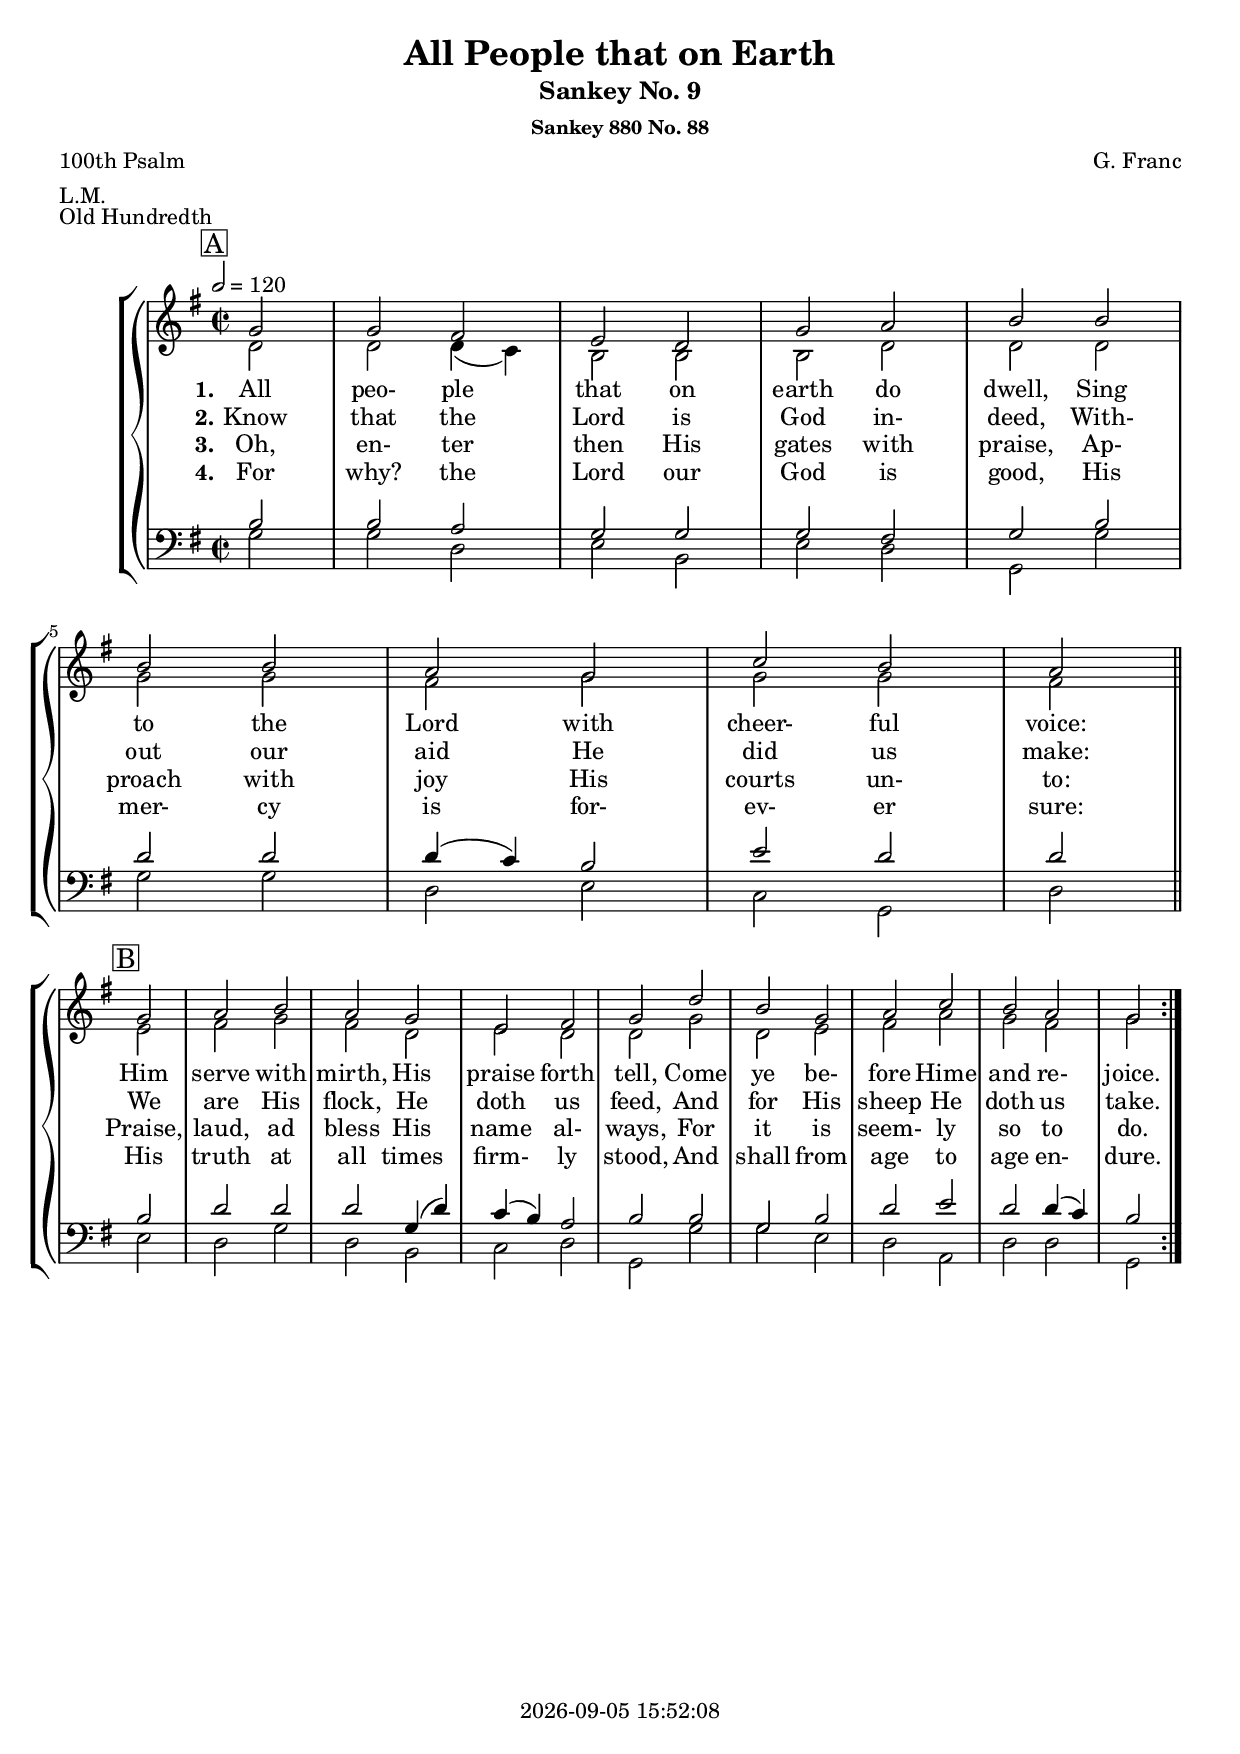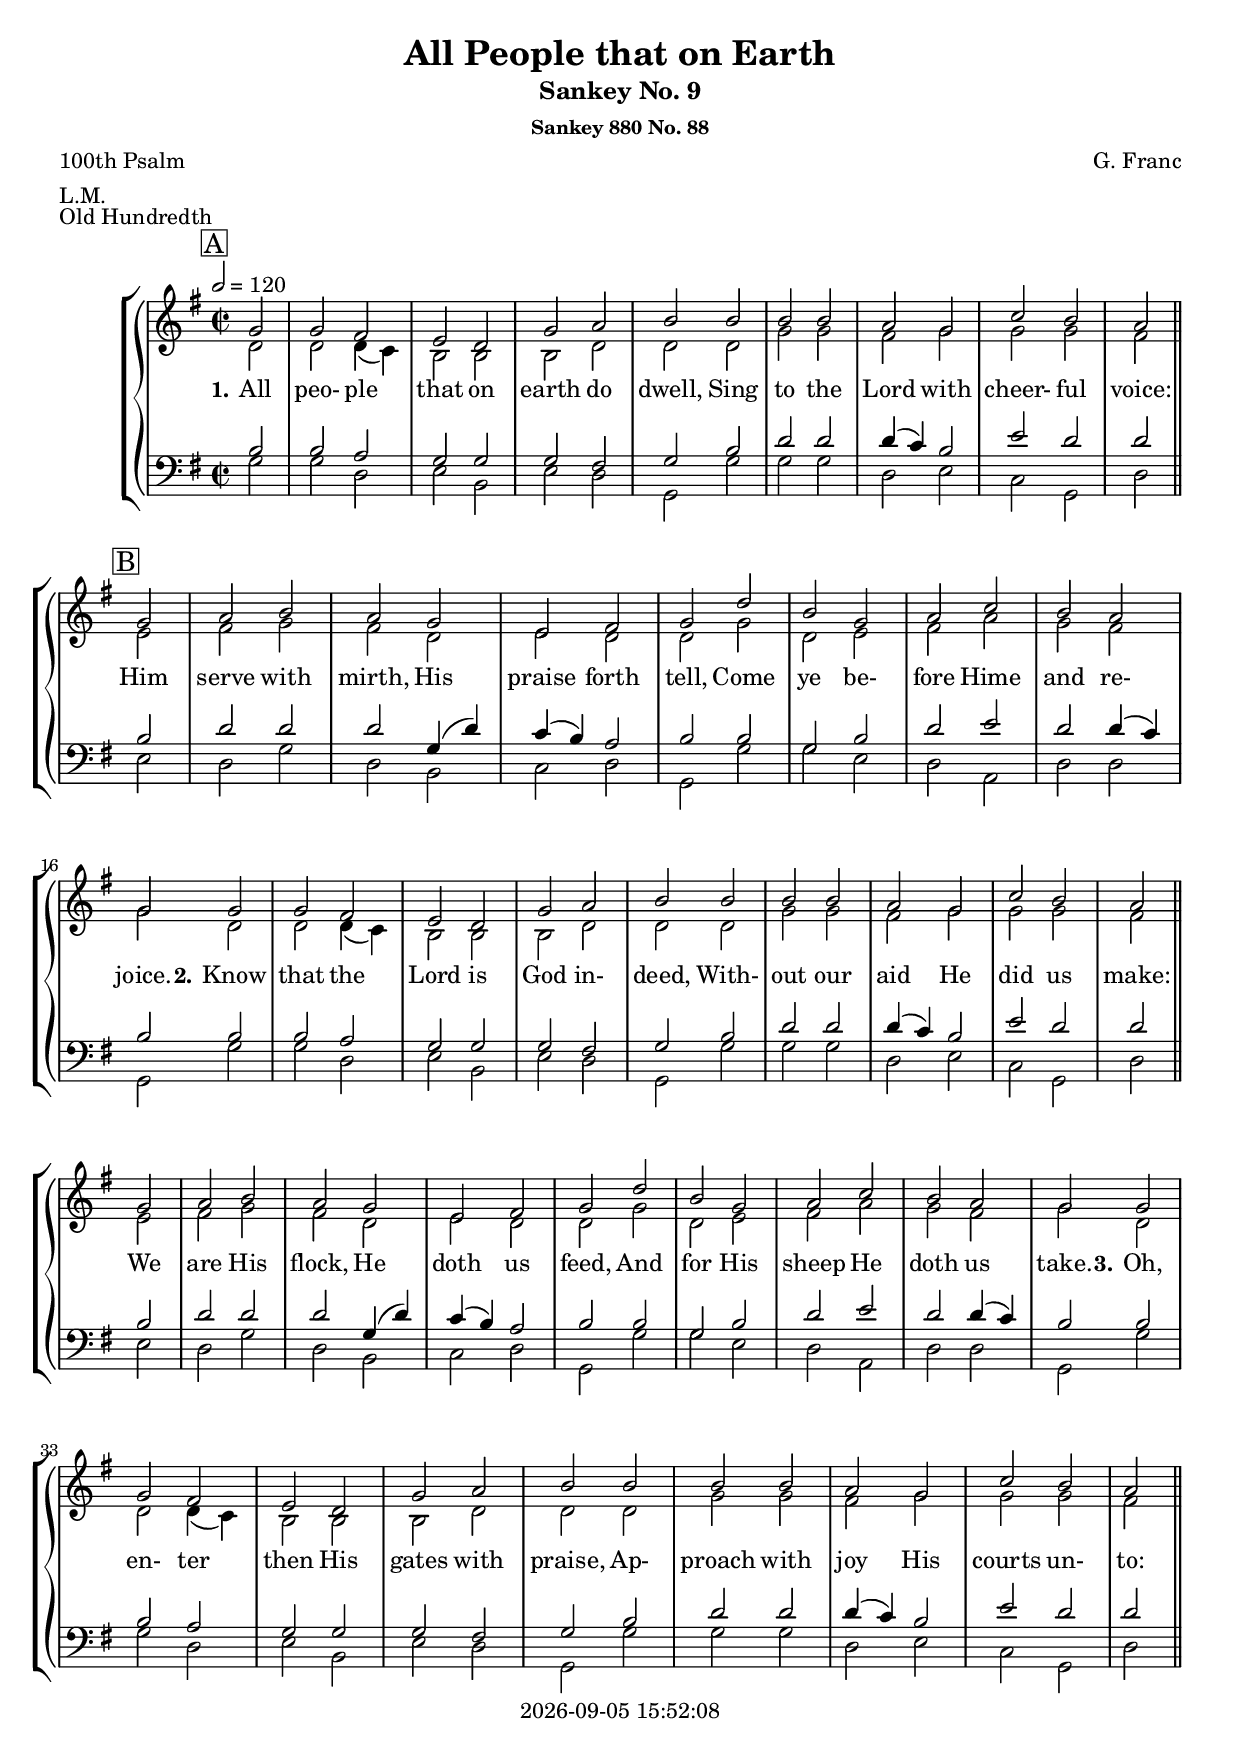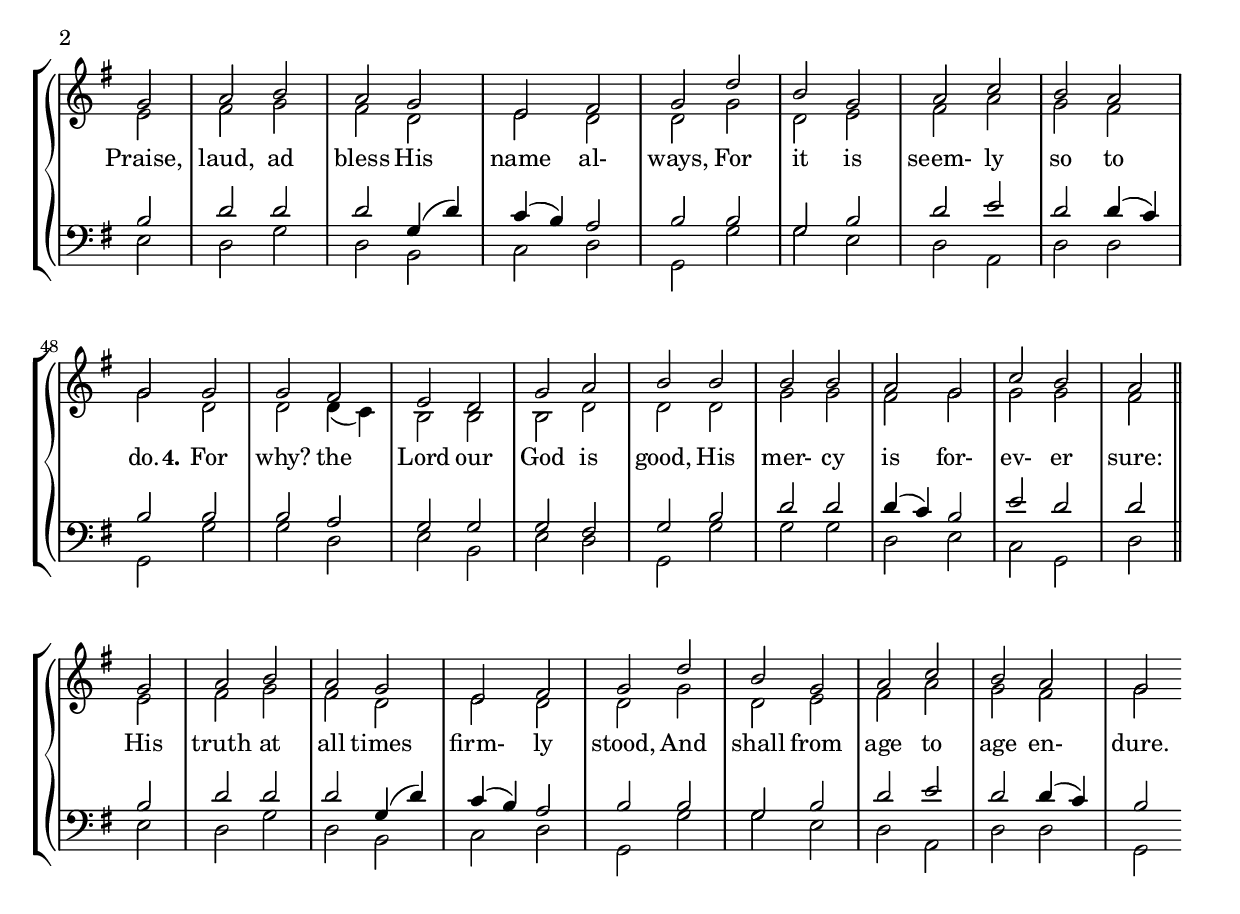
\version "2.20.2"

\include "articulate.ly"

today = #(strftime "%Y-%m-%d %H:%M:%S" (localtime (current-time)))

\header {
% centered at top
%  dedication  = "dedication"
  title       = "All People that on Earth"
  subtitle    = "Sankey No. 9"
  subsubtitle = "Sankey 880 No. 88"
%  instrument  = "instrument"
  
% arrangement of following lines:
%
%  poet    composer
%  meter   arranger
%  piece       opus

  composer    = "G. Franc"
%  arranger    = "arranger"
%  opus        = "opus"

  poet        = "100th Psalm"
  meter       = "L.M."
  piece       = "Old Hundredth"

% centered at bottom
% tagline     = "tagline" % default lilypond version
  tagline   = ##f
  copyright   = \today
}

#(set-global-staff-size 19)

global = {
  \key g \major
  \time 2/2
  \tempo 2=120
  \partial 2
}

RehearsalTrack = {
% \set Score.currentBarNumber = #5
% \mark \markup { \circle "1a" }
  \mark \markup { \box "A" } s2 s1*7 s2
  \mark \markup { \box "B" } s2 s1*7 s2
}

TempoTrack = {
}

soprano = \relative c'' {
  \global
  \repeat volta 4 {
    g2
    g2 fis
    e2 d
    g2 a
    b2 b
    b2 b
    a2 g
    c2 b
    a2 \bar "||" \break g2
    a2 b % B+
    a2 g
    e2 fis
    g2 d'
    b2 g
    a2 c
    b2 a
    g2
  }
}

dynamicsWomen = {
  \override DynamicTextSpanner.style = #'none
}

alto = \relative c' {
  \global
  \repeat volta 4 {
    d2
    d2 d4(c)
    b2 b
    b2 d
    d2 d
    g2 g
    fis2 g
    g2 g
    fis2 e
    fis2 g % B+
    fis2 d
    e2 d
    d2 g
    d2 e
    fis2 a
    g2 fis
    g2
  }
}

tenor = \relative c' {
  \global
  \repeat volta 4 {
    b2
    b2 a
    g2 g
    g2 fis
    g2 b
    d2 d
    d4(c) b2
    e2 d
    d2 b
    d2 d % B
    d2 g,4(d')
    c4(b) a2
    b2 b
    g2 b
    d2 e
    d2 d4(c)
    b2
  }
}

dynamicsMen = {
  \override DynamicTextSpanner.style = #'none
}

bass= \relative c' {
  \global
  \repeat volta 4 {
    g2
    g2 d
    e2 b
    e2 d
    g,2 g'
    g2 g
    d2 e
    c2 g
    d'2 e
    d2 g % B
    d2 b
    c2 d
    g,2 g'
    g2 e
    d2 a
    d2 d
    g,2
  }
}

wordsOne = \lyricmode {
  \set stanza = "1."
  All peo- ple that on earth do dwell,
  Sing to the Lord with cheer- ful voice:
  Him serve with mirth, His praise forth tell,
  Come ye be- fore Hime and re- joice.
}
  
wordsTwo = \lyricmode {
  \set stanza = "2."
  Know that the Lord is God in- deed,
  With- out our aid He did us make:
  We are His flock, He doth us feed,
  And for His sheep He doth us take.
}
  
wordsThree = \lyricmode {
  \set stanza = "3."
  Oh, en- ter then His gates with praise,
  Ap- proach with joy His courts un- to:
  Praise, laud, ad bless His name al- ways,
  For it is seem- ly so to do.
}
  
wordsFour = \lyricmode {
  \set stanza = "4."
  For why? the Lord our God is good,
  His mer- cy is for- ev- er sure:
  His truth at all times firm- ly stood,
  And shall from age to age en- dure.
}
  
wordsMidi = \lyricmode {
  \set stanza = "1. "
  "All " peo "ple " "that " "on " "earth " "do " "dwell, "
  "\nSing " "to " "the " "Lord " "with " cheer "ful " "voice: "
  "\nHim " "serve " "with " "mirth, " "His " "praise " "forth " "tell, "
  "\nCome " "ye " be "fore " "Hime " "and " re "joice.\n"

  \set stanza = "2. "
  "\nKnow " "that " "the " "Lord " "is " "God " in "deed, "
  "\nWith" "out " "our " "aid " "He " "did " "us " "make: "
  "\nWe " "are " "His " "flock, " "He " "doth " "us " "feed, "
  "\nAnd " "for " "His " "sheep " "He " "doth " "us " "take.\n"

  \set stanza = "3. "
  "\nOh, " en "ter " "then " "His " "gates " "with " "praise, "
  "\nAp" "proach " "with " "joy " "His " "courts " un "to: "
  "\nPraise, " "laud, " "ad " "bless " "His " "name " al "ways, "
  "\nFor " "it " "is " seem "ly " "so " "to " "do.\n"

 \set stanza = "4. "
  "\nFor " "why? " "the " "Lord " "our " "God " "is " "good, "
  "\nHis " mer "cy " "is " for ev "er " "sure: "
  "\nHis " "truth " "at " "all " "times " firm "ly " "stood, "
  "\nAnd " "shall " "from " "age " "to " "age " en "dure. "
}
  
\book {
  \bookOutputSuffix "repeat"
  \score {
%    \unfoldRepeats \articulate <<
    \context GrandStaff <<
      <<
        \new ChoirStaff <<
                                  % Joint soprano/alto staff
          \new Dynamics \dynamicsWomen
          \new Staff <<
            \new Voice \RehearsalTrack
            \new Voice = "soprano" { \voiceOne \soprano }
            \new Voice = "alto"    { \voiceTwo \alto    }
            \new Lyrics \lyricsto "soprano" \wordsOne
            \new Lyrics \lyricsto "soprano" \wordsTwo
            \new Lyrics \lyricsto "soprano" \wordsThree
            \new Lyrics \lyricsto "soprano" \wordsFour
          >>
                                  % Joint tenor/bass staff
          \new Dynamics \dynamicsMen
          \new Staff <<
            \clef "bass"
            \new Voice = "tenor" { \voiceOne \tenor }
            \new Voice = "bass"  { \voiceTwo \bass  }
          >>
        >>
%        >>
      >>
    >>
    \layout {
      indent = 1.5\cm
      \context {
        \Staff \RemoveAllEmptyStaves
      }
    }
  }
}  

\book {
  \bookOutputSuffix "single"
  \score {
    \unfoldRepeats
%    \articulate
    <<
    \context GrandStaff <<
      <<
        \new ChoirStaff <<
                                  % Joint soprano/alto staff
          \new Dynamics \dynamicsWomen
          \new Staff <<
            \new Voice \RehearsalTrack
            \new Voice = "soprano" { \voiceOne \soprano }
            \new Voice = "alto"    { \voiceTwo \alto    }
            \new Lyrics \lyricsto "soprano" { \wordsOne
                                              \wordsTwo
                                              \wordsThree
                                              \wordsFour
                                            }
          >>
                                  % Joint tenor/bass staff
          \new Dynamics \dynamicsMen
          \new Staff <<
            \clef "bass"
            \new Voice = "tenor" { \voiceOne \tenor }
            \new Voice = "bass"  { \voiceTwo \bass  }
          >>
        >>
        >>
      >>
    >>
    \layout {
      indent = 1.5\cm
      \context {
        \Staff \RemoveAllEmptyStaves
      }
    }
  }
}  

\book {
  \bookOutputSuffix "midi"
  \score {
    \unfoldRepeats
%    \articulate
    <<
    \context GrandStaff <<
      <<
        \new ChoirStaff <<
                                  % Joint soprano/alto staff
          \new Dynamics \dynamicsWomen
          \new Staff <<
            \new Voice \RehearsalTrack
            \new Voice = "soprano" { \voiceOne \soprano }
            \new Voice = "alto"    { \voiceTwo \alto    }
            \new Lyrics \lyricsto "soprano" \wordsMidi
          >>
                                  % Joint tenor/bass staff
          \new Dynamics \dynamicsMen
          \new Staff <<
            \clef "bass"
            \new Voice = "tenor" { \voiceOne \tenor }
            \new Voice = "bass"  { \voiceTwo \bass  }
          >>
        >>
        >>
      >>
    >>
    \midi {}
  }
}
